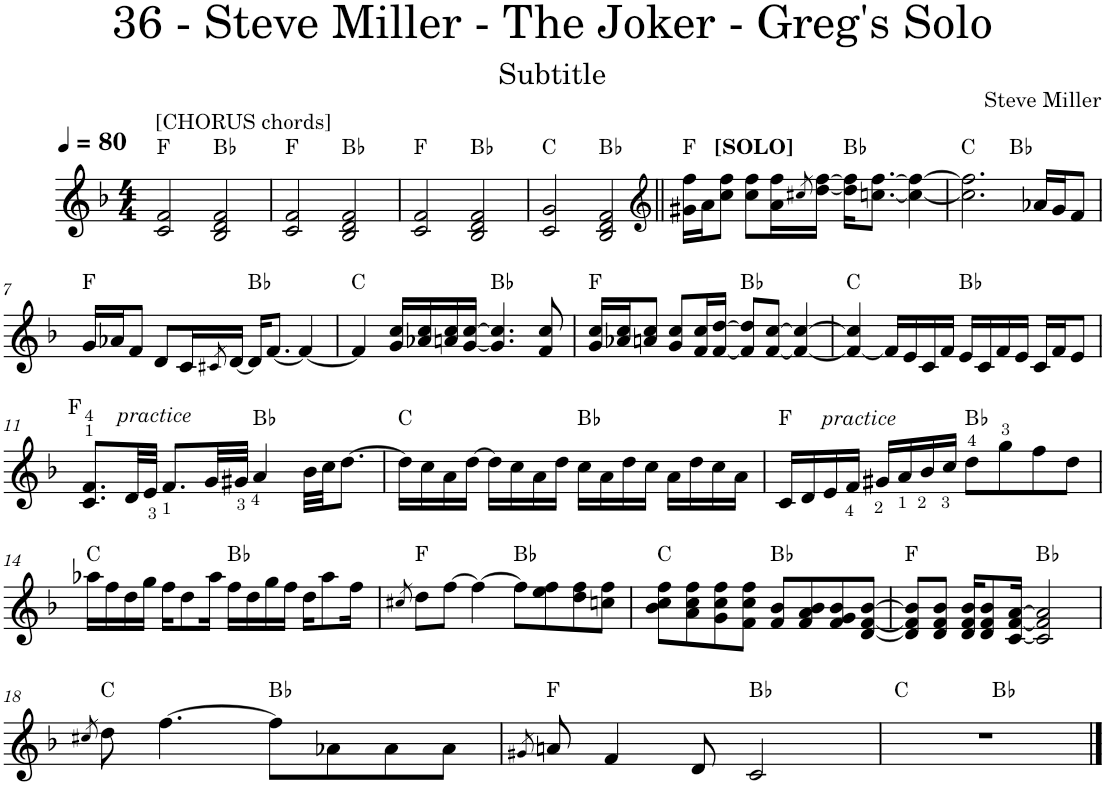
**kern	**harte
*part1	*part1
*staff1	*
*I"Piano	*
*I'Pno.	*
*clefG2	*
*k[b-]	*
*M4/4	*
*MM80	*
=1	=1
!LO:TX:a:t=[CHORUS chords]	!
2c/ 2f/	F:maj
2B-/ 2d/ 2f/	Bb:maj
=2	=2
2c/ 2f/	F:maj
2B-/ 2d/ 2f/	Bb:maj
=3	=3
2c/ 2f/	F:maj
2B-/ 2d/ 2f/	Bb:maj
=4	=4
2c/ 2g/	C:maj
2B-/ 2d/ 2f/	Bb:maj
=5||	=5||
*clefG2	*
!LO:TX:a:B:t=[SOLO]	!
16g#X\ 16ff\LL	F:maj
16a\J	.
8cc\ 8ff\J	.
8cc\ 8ff\L	.
16a\ 16ff\L	.
8qcc#X/	.
[16dd\ [16ff\JJ	.
16dd\] 16ff\]KL	Bb:maj
[8.ccn\ [8.ff\J	.
4cc\_ 4ff\_	.
=6	=6
*^	*
2.cc\] 2.ff\]	2ryy	C:maj
.	2ryy	Bb:maj
16a-X/LL	.	.
16g/J	.	.
8f/J	.	.
*v	*v	*
!!LO:LB:g=z
=7	=7
16g/LL	F:maj
16a-X/J	.
8f/J	.
8d/L	.
16c/L	.
8qc#X/	.
[16d/JJ	.
16d/KL]	Bb:maj
[8.f/J	.
4f/_	.
=8	=8
4f/]	C:maj
16g/ 16cc/LL	.
16a-X/ 16cc/	.
16an/ 16cc/	.
[16g/ [16cc/JJ	.
4.g/] 4.cc/]	Bb:maj
8f/ 8cc/	.
=9	=9
16g/ 16cc/LL	F:maj
16a-X/ 16cc/J	.
8an/ 8cc/J	.
8g/ 8cc/L	.
16f/ 16cc/L	.
[16f/ [16dd/JJ	.
8f/] 8dd/]L	Bb:maj
[8f/ [8cc/J	.
4f/_ 4cc/_	.
=10	=10
4f/_ 4cc/]	C:maj
16f/LL]	.
16e/	.
16c/	.
16f/JJ	.
16e/LL	Bb:maj
16c/	.
16f/	.
16e/JJ	.
16c/LL	.
16f/J	.
8e/J	.
!!LO:LB:g=z
=11	=11
!LO:TX:a:i:t=practice	!
8.c/ 8.f/L	F:maj
32d/LL	.
32e/JJJ	.
8.f/L	.
32g/LL	.
32g#X/JJJ	.
4a/	Bb:maj
32b-\LLL	.
32cc\JJ	.
[8.dd\J	.
=12	=12
16dd\LL]	C:maj
16cc\	.
16a\	.
[16dd\JJ	.
16dd\LL]	.
16cc\	.
16a\	.
16dd\JJ	.
16cc\LL	Bb:maj
16a\	.
16dd\	.
16cc\JJ	.
16a\LL	.
16dd\	.
16cc\	.
16a\JJ	.
=13	=13
16c/LL	F:maj
!LO:TX:a:i:t=practice	!
16d/	.
16e/	.
16f/JJ	.
16g#X/LL	.
16a/	.
16b-/	.
16cc/JJ	.
8dd\L	Bb:maj
8gg\	.
8ff\	.
8dd\J	.
!!LO:LB:g=z
=14	=14
16aa-X\LL	C:maj
16ff\	.
16dd\	.
16gg\JJ	.
16ff\KL	.
8dd\	.
16aa-\Jk	.
16ff\LL	Bb:maj
16dd\	.
16gg\	.
16ff\JJ	.
16dd\KL	.
8aa-\	.
16ff\Jk	.
=15	=15
8qcc#X/	.
8dd\L	F:maj
[8ff\J	.
4ff\_	.
8ff\L]	Bb:maj
8ee\ 8ff\	.
8dd\ 8ff\	.
8ccn\ 8ff\J	.
=16	=16
8b-\ 8cc\ 8ff\L	C:maj
8a\ 8cc\ 8ff\	.
8g\ 8cc\ 8ff\	.
8f\ 8cc\ 8ff\J	.
8f/ 8b-/L	Bb:maj
8f/ 8a/ 8b-/	.
8f/ 8g/ 8b-/	.
[8d/ [8f/ [8b-/J	.
=17	=17
8d/] 8f/] 8b-/]L	F:maj
8d/ 8f/ 8b-/J	.
16d/ 16f/ 16b-/KL	.
8d/ 8f/ 8b-/	.
[16c/ [16f/ [16a/Jk	.
2c/] 2f/] 2a/]	Bb:maj
!!LO:LB:g=z
=18	=18
8qcc#X/	.
8dd\	C:maj
[4.ff\	.
8ff\L]	Bb:maj
8a-X\	.
8a-\	.
8a-\J	.
=19	=19
8qg#X/	.
8an/	F:maj
4f/	.
8d/	.
2c/	Bb:maj
=20	=20
*^	*
1r	2ryy	C:maj
.	2ryy	Bb:maj
*v	*v	*
==	==
*-	*-
